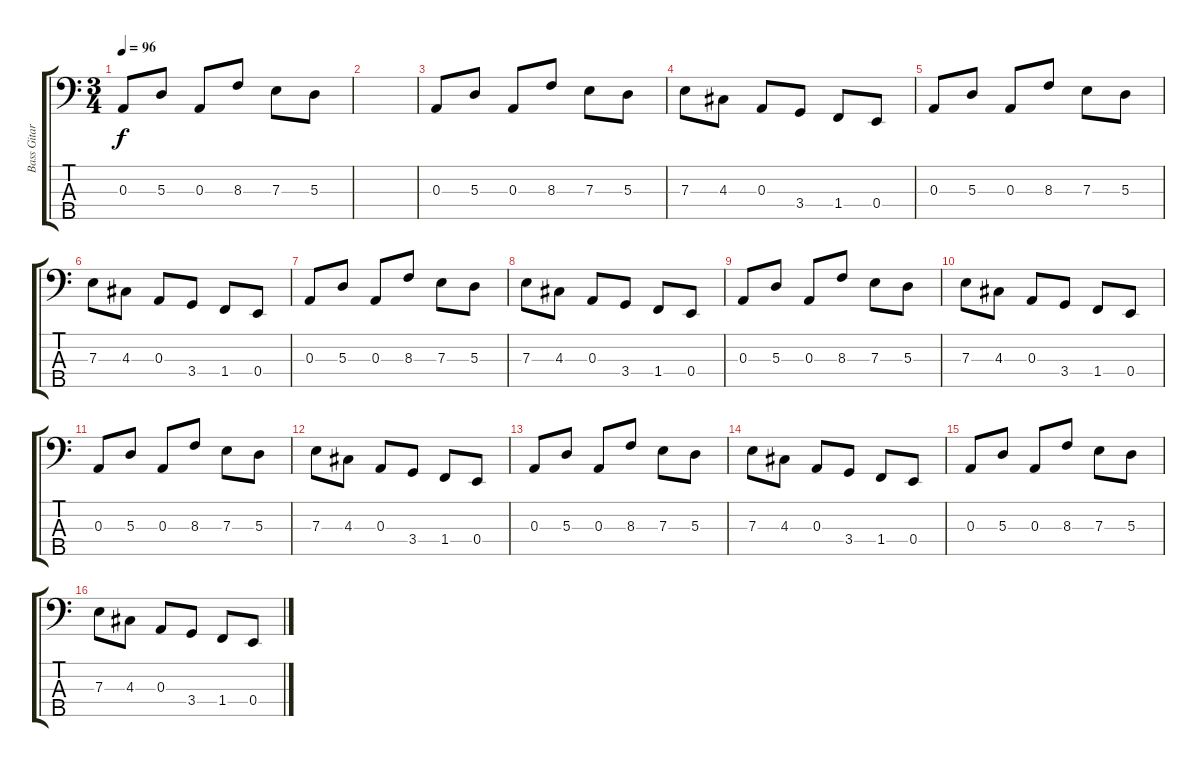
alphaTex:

\track ("Bass Gitar" "Bass Gitar") {instrument electricbassfinger}
\staff {score tabs}
\tuning (G2 D2 A1 E1 B0) {hide}
\ts (3 4)
\tempo 96
\clef f4
\ks c
0.3.8{dy f} 5.3.8 0.3.8 8.3.8 7.3.8 5.3.8 |
|
0.3.8 5.3.8 0.3.8 8.3.8 7.3.8 5.3.8 |
7.3.8 4.3.8 0.3.8 3.4.8 1.4.8 0.4.8 |
0.3.8 5.3.8 0.3.8 8.3.8 7.3.8 5.3.8 |
7.3.8 4.3.8 0.3.8 3.4.8 1.4.8 0.4.8 |
0.3.8 5.3.8 0.3.8 8.3.8 7.3.8 5.3.8 |
7.3.8 4.3.8 0.3.8 3.4.8 1.4.8 0.4.8 |
0.3.8 5.3.8 0.3.8 8.3.8 7.3.8 5.3.8 |
7.3.8 4.3.8 0.3.8 3.4.8 1.4.8 0.4.8 |
0.3.8 5.3.8 0.3.8 8.3.8 7.3.8 5.3.8 |
7.3.8 4.3.8 0.3.8 3.4.8 1.4.8 0.4.8 |
0.3.8 5.3.8 0.3.8 8.3.8 7.3.8 5.3.8 |
7.3.8 4.3.8 0.3.8 3.4.8 1.4.8 0.4.8 |
0.3.8 5.3.8 0.3.8 8.3.8 7.3.8 5.3.8 |
7.3.8 4.3.8 0.3.8 3.4.8 1.4.8 0.4.8
